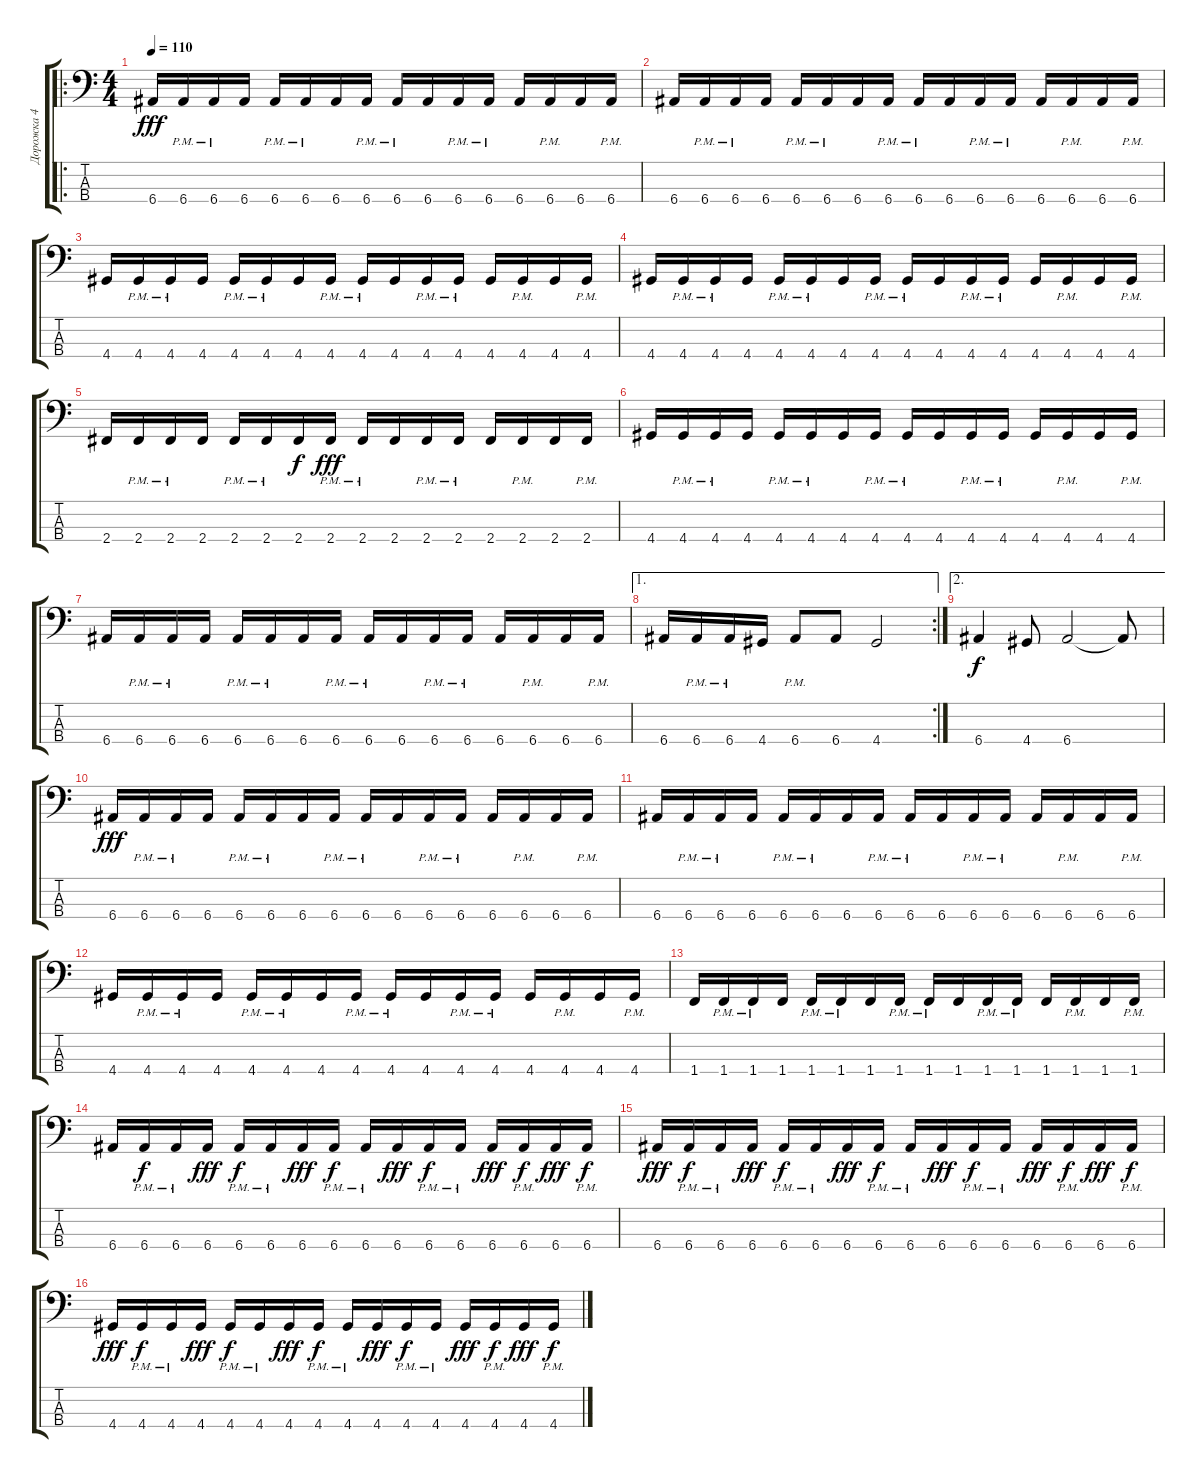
\track ("Дорожка 4" "Дорожка 4") {instrument electricbassfinger}
\staff {score tabs}
\tuning (G2 D2 A1 E1) {hide}
\ro
\ts (4 4)
\tempo 110
\clef f4
\ks c
6.4.16{dy fff} 6.4{pm}.16 6.4{pm}.16 6.4.16 6.4{pm}.16 6.4{pm}.16 6.4.16 6.4{pm}.16 6.4{pm}.16 6.4.16 6.4{pm}.16 6.4{pm}.16 6.4.16 6.4{pm}.16 6.4.16 6.4{pm}.16 |
6.4.16 6.4{pm}.16 6.4{pm}.16 6.4.16 6.4{pm}.16 6.4{pm}.16 6.4.16 6.4{pm}.16 6.4{pm}.16 6.4.16 6.4{pm}.16 6.4{pm}.16 6.4.16 6.4{pm}.16 6.4.16 6.4{pm}.16 |
4.4.16 4.4{pm}.16 4.4{pm}.16 4.4.16 4.4{pm}.16 4.4{pm}.16 4.4.16 4.4{pm}.16 4.4{pm}.16 4.4.16 4.4{pm}.16 4.4{pm}.16 4.4.16 4.4{pm}.16 4.4.16 4.4{pm}.16 |
4.4.16 4.4{pm}.16 4.4{pm}.16 4.4.16 4.4{pm}.16 4.4{pm}.16 4.4.16 4.4{pm}.16 4.4{pm}.16 4.4.16 4.4{pm}.16 4.4{pm}.16 4.4.16 4.4{pm}.16 4.4.16 4.4{pm}.16 |
2.4.16 2.4{pm}.16 2.4{pm}.16 2.4.16 2.4{pm}.16 2.4{pm}.16 2.4.16{dy f} 2.4{pm}.16{dy fff} 2.4{pm}.16 2.4.16 2.4{pm}.16 2.4{pm}.16 2.4.16 2.4{pm}.16 2.4.16 2.4{pm}.16 |
4.4.16 4.4{pm}.16 4.4{pm}.16 4.4.16 4.4{pm}.16 4.4{pm}.16 4.4.16 4.4{pm}.16 4.4{pm}.16 4.4.16 4.4{pm}.16 4.4{pm}.16 4.4.16 4.4{pm}.16 4.4.16 4.4{pm}.16 |
6.4.16 6.4{pm}.16 6.4{pm}.16 6.4.16 6.4{pm}.16 6.4{pm}.16 6.4.16 6.4{pm}.16 6.4{pm}.16 6.4.16 6.4{pm}.16 6.4{pm}.16 6.4.16 6.4{pm}.16 6.4.16 6.4{pm}.16 |
\ae 1
\rc 2
6.4.16 6.4{pm}.16 6.4{pm}.16 4.4.16 6.4{pm}.8 6.4.8 4.4.2 |
\ae 2
6.4.4{dy f} 4.4.8 6.4.2 6.4{t}.8 |
6.4.16{dy fff} 6.4{pm}.16 6.4{pm}.16 6.4.16 6.4{pm}.16 6.4{pm}.16 6.4.16 6.4{pm}.16 6.4{pm}.16 6.4.16 6.4{pm}.16 6.4{pm}.16 6.4.16 6.4{pm}.16 6.4.16 6.4{pm}.16 |
6.4.16 6.4{pm}.16 6.4{pm}.16 6.4.16 6.4{pm}.16 6.4{pm}.16 6.4.16 6.4{pm}.16 6.4{pm}.16 6.4.16 6.4{pm}.16 6.4{pm}.16 6.4.16 6.4{pm}.16 6.4.16 6.4{pm}.16 |
4.4.16 4.4{pm}.16 4.4{pm}.16 4.4.16 4.4{pm}.16 4.4{pm}.16 4.4.16 4.4{pm}.16 4.4{pm}.16 4.4.16 4.4{pm}.16 4.4{pm}.16 4.4.16 4.4{pm}.16 4.4.16 4.4{pm}.16 |
1.4.16 1.4{pm}.16 1.4{pm}.16 1.4.16 1.4{pm}.16 1.4{pm}.16 1.4.16 1.4{pm}.16 1.4{pm}.16 1.4.16 1.4{pm}.16 1.4{pm}.16 1.4.16 1.4{pm}.16 1.4.16 1.4{pm}.16 |
6.4.16 6.4{pm}.16{dy f} 6.4{pm}.16 6.4.16{dy fff} 6.4{pm}.16{dy f} 6.4{pm}.16 6.4.16{dy fff} 6.4{pm}.16{dy f} 6.4{pm}.16 6.4.16{dy fff} 6.4{pm}.16{dy f} 6.4{pm}.16 6.4.16{dy fff} 6.4{pm}.16{dy f} 6.4.16{dy fff} 6.4{pm}.16{dy f} |
6.4.16{dy fff} 6.4{pm}.16{dy f} 6.4{pm}.16 6.4.16{dy fff} 6.4{pm}.16{dy f} 6.4{pm}.16 6.4.16{dy fff} 6.4{pm}.16{dy f} 6.4{pm}.16 6.4.16{dy fff} 6.4{pm}.16{dy f} 6.4{pm}.16 6.4.16{dy fff} 6.4{pm}.16{dy f} 6.4.16{dy fff} 6.4{pm}.16{dy f} |
4.4.16{dy fff} 4.4{pm}.16{dy f} 4.4{pm}.16 4.4.16{dy fff} 4.4{pm}.16{dy f} 4.4{pm}.16 4.4.16{dy fff} 4.4{pm}.16{dy f} 4.4{pm}.16 4.4.16{dy fff} 4.4{pm}.16{dy f} 4.4{pm}.16 4.4.16{dy fff} 4.4{pm}.16{dy f} 4.4.16{dy fff} 4.4{pm}.16{dy f}
